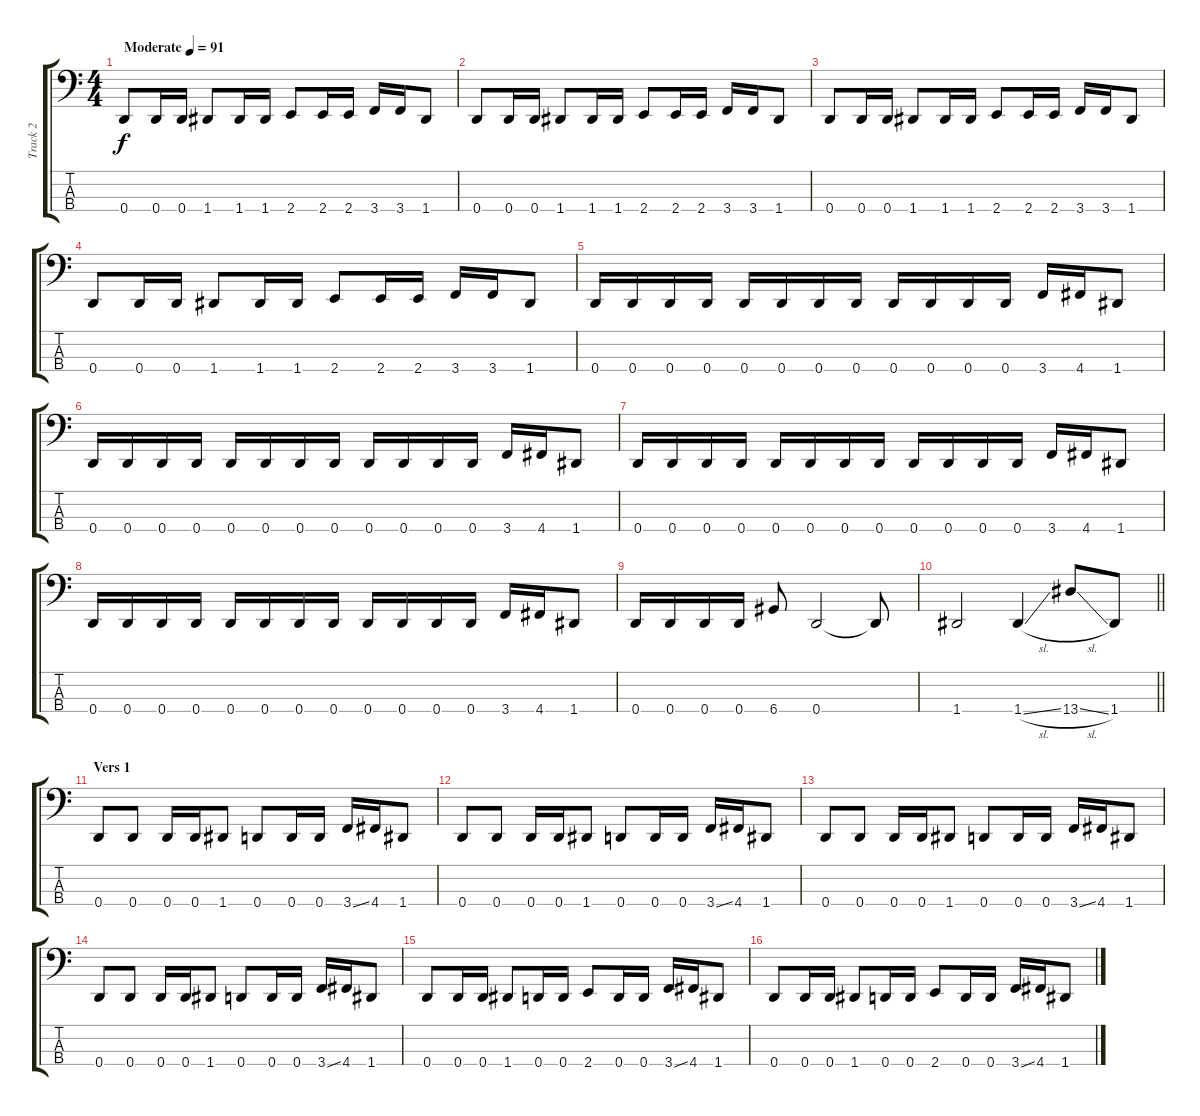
\track ("Track 2" "Track 2") {instrument electricbassfinger}
\staff {score tabs}
\tuning (F2 C2 G1 D1) {hide}
\ts (4 4)
\tempo (91 "Moderate")
\clef f4
\ks c
0.4.8{dy f instrument electricbassfinger} 0.4.16 0.4.16 1.4.8 1.4.16 1.4.16 2.4.8 2.4.16 2.4.16 3.4.16 3.4.16 1.4.8 |
0.4.8 0.4.16 0.4.16 1.4.8 1.4.16 1.4.16 2.4.8 2.4.16 2.4.16 3.4.16 3.4.16 1.4.8 |
0.4.8 0.4.16 0.4.16 1.4.8 1.4.16 1.4.16 2.4.8 2.4.16 2.4.16 3.4.16 3.4.16 1.4.8 |
0.4.8 0.4.16 0.4.16 1.4.8 1.4.16 1.4.16 2.4.8 2.4.16 2.4.16 3.4.16 3.4.16 1.4.8 |
0.4.16 0.4.16 0.4.16 0.4.16 0.4.16 0.4.16 0.4.16 0.4.16 0.4.16 0.4.16 0.4.16 0.4.16 3.4.16 4.4.16 1.4.8 |
0.4.16 0.4.16 0.4.16 0.4.16 0.4.16 0.4.16 0.4.16 0.4.16 0.4.16 0.4.16 0.4.16 0.4.16 3.4.16 4.4.16 1.4.8 |
0.4.16 0.4.16 0.4.16 0.4.16 0.4.16 0.4.16 0.4.16 0.4.16 0.4.16 0.4.16 0.4.16 0.4.16 3.4.16 4.4.16 1.4.8 |
0.4.16 0.4.16 0.4.16 0.4.16 0.4.16 0.4.16 0.4.16 0.4.16 0.4.16 0.4.16 0.4.16 0.4.16 3.4.16 4.4.16 1.4.8 |
0.4.16 0.4.16 0.4.16 0.4.16 6.4.8 0.4.2 0.4{t}.8 |
\barLineRight lightlight
1.4.2 1.4{sl}.4 13.4{sl}.8 1.4.8 |
\section ("" "Vers 1")
0.4.8 0.4.8 0.4.16 0.4.16 1.4.8 0.4.8 0.4.16 0.4.16 3.4{ss}.16 4.4.16 1.4.8 |
0.4.8 0.4.8 0.4.16 0.4.16 1.4.8 0.4.8 0.4.16 0.4.16 3.4{ss}.16 4.4.16 1.4.8 |
0.4.8 0.4.8 0.4.16 0.4.16 1.4.8 0.4.8 0.4.16 0.4.16 3.4{ss}.16 4.4.16 1.4.8 |
0.4.8 0.4.8 0.4.16 0.4.16 1.4.8 0.4.8 0.4.16 0.4.16 3.4{ss}.16 4.4.16 1.4.8 |
0.4.8 0.4.16 0.4.16 1.4.8 0.4.16 0.4.16 2.4.8 0.4.16 0.4.16 3.4{ss}.16 4.4.16 1.4.8 |
0.4.8 0.4.16 0.4.16 1.4.8 0.4.16 0.4.16 2.4.8 0.4.16 0.4.16 3.4{ss}.16 4.4.16 1.4.8
